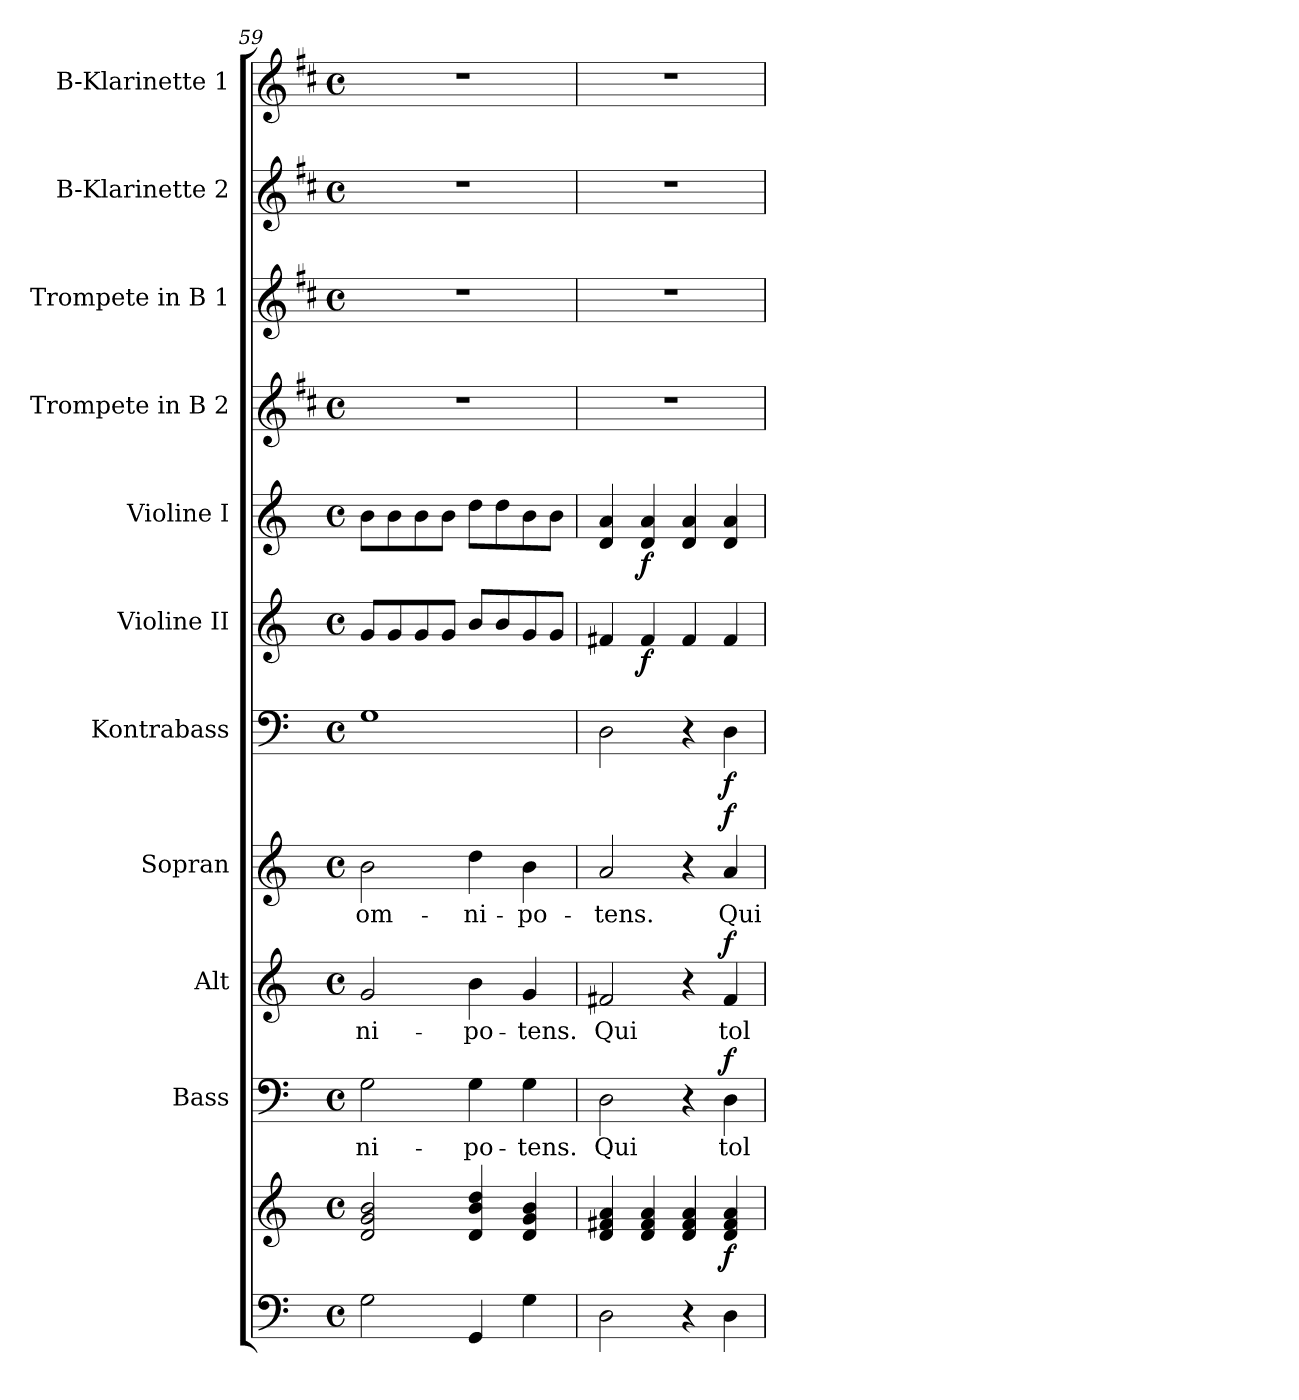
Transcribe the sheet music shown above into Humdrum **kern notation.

**kern	**kern	**dynam	**kern	**text	**dynam	**kern	**text	**dynam	**kern	**text	**dynam	**kern	**dynam	**kern	**dynam	**kern	**dynam	**kern	**kern	**kern	**kern
*part11	*part11	*part11	*part10	*part10	*part10	*part9	*part9	*part9	*part8	*part8	*part8	*part7	*part7	*part6	*part6	*part5	*part5	*part4	*part3	*part2	*part1
*staff12	*staff11	*staff11/12	*staff10	*staff10	*staff10	*staff9	*staff9	*staff9	*staff8	*staff8	*staff8	*staff7	*staff7	*staff6	*staff6	*staff5	*staff5	*staff4	*staff3	*staff2	*staff1
*	*	*	*I"Bass	*	*	*I"Alt	*	*	*I"Sopran	*	*	*I"Kontrabass	*	*I"Violine II	*	*I"Violine I	*	*I"Trompete in B 2	*I"Trompete in B 1	*I"B-Klarinette 2	*I"B-Klarinette 1
*	*	*	*I'B.	*	*	*I'A.	*	*	*I'S.	*	*	*I'Kb.	*	*I'Vl. II	*	*I'Vl. I	*	*I'Tr. 2	*I'Tr. 1	*I'B Kl. 2	*I'B Kl. 1
*clefF4	*clefG2	*	*clefF4	*	*	*clefG2	*	*	*clefG2	*	*	*clefF4	*	*clefG2	*	*clefG2	*	*clefG2	*clefG2	*clefG2	*clefG2
*	*	*	*	*	*	*	*	*	*	*	*	*ITrd7c12	*	*	*	*	*	*ITrd1c2	*ITrd1c2	*ITrd1c2	*ITrd1c2
*k[]	*k[]	*	*k[]	*	*	*k[]	*	*	*k[]	*	*	*k[]	*	*k[]	*	*k[]	*	*k[]	*k[]	*k[]	*k[]
*C:	*C:	*	*C:	*	*	*C:	*	*	*C:	*	*	*C:	*	*C:	*	*C:	*	*C:	*C:	*C:	*C:
*M4/4	*M4/4	*	*M4/4	*	*	*M4/4	*	*	*M4/4	*	*	*M4/4	*	*M4/4	*	*M4/4	*	*M4/4	*M4/4	*M4/4	*M4/4
*met(c)	*met(c)	*	*met(c)	*	*	*met(c)	*	*	*met(c)	*	*	*met(c)	*	*met(c)	*	*met(c)	*	*met(c)	*met(c)	*met(c)	*met(c)
=59	=59	=59	=59	=59	=59	=59	=59	=59	=59	=59	=59	=59	=59	=59	=59	=59	=59	=59	=59	=59	=59
!	!	!	!	!LO:LY:b	!	!	!LO:LY:b	!	!	!LO:LY:b	!	!	!	!	!	!	!	!	!	!	!
2G\	2d/ 2g/ 2b/	.	2G\	-ni-	.	2g/	-ni-	.	2b\	om-	.	1GG	.	8g/L	.	8b\L	.	1r	1r	1r	1r
.	.	.	.	.	.	.	.	.	.	.	.	.	.	8g/	.	8b\	.	.	.	.	.
.	.	.	.	.	.	.	.	.	.	.	.	.	.	8g/	.	8b\	.	.	.	.	.
.	.	.	.	.	.	.	.	.	.	.	.	.	.	8g/J	.	8b\J	.	.	.	.	.
!	!	!	!	!LO:LY:b	!	!	!LO:LY:b	!	!	!LO:LY:b	!	!	!	!	!	!	!	!	!	!	!
4GG/	4d/ 4b/ 4dd/	.	4G\	-po-	.	4b\	-po-	.	4dd\	-ni-	.	.	.	8b/L	.	8dd\L	.	.	.	.	.
.	.	.	.	.	.	.	.	.	.	.	.	.	.	8b/	.	8dd\	.	.	.	.	.
!	!	!	!	!LO:LY:b	!	!	!LO:LY:b	!	!	!LO:LY:b	!	!	!	!	!	!	!	!	!	!	!
4G\	4d/ 4g/ 4b/	.	4G\	-tens.	.	4g/	-tens.	.	4b\	-po-	.	.	.	8g/	.	8b\	.	.	.	.	.
.	.	.	.	.	.	.	.	.	.	.	.	.	.	8g/J	.	8b\J	.	.	.	.	.
!!LO:PB:g=z
=60	=60	=60	=60	=60	=60	=60	=60	=60	=60	=60	=60	=60	=60	=60	=60	=60	=60	=60	=60	=60	=60
!	!	!	!	!LO:LY:b	!	!	!LO:LY:b	!	!	!LO:LY:b	!	!	!	!	!	!	!	!	!	!	!
2D\	4d/ 4f#X/ 4a/	.	2D\	Qui	.	2f#X/	Qui	.	2a/	-tens.	.	2DD\	.	4f#X/	.	4d/ 4a/	.	1r	1r	1r	1r
!	!	!	!	!	!	!	!	!	!	!	!	!	!	!	!LO:DY:b	!	!LO:DY:b	!	!	!	!
.	4d/ 4f#/ 4a/	.	.	.	.	.	.	.	.	.	.	.	.	4f#/	f	4d/ 4a/	f	.	.	.	.
4r	4d/ 4f#/ 4a/	.	4r	.	.	4r	.	.	4r	.	.	4r	.	4f#/	.	4d/ 4a/	.	.	.	.	.
!	!	!LO:DY:b	!	!LO:LY:b	!LO:DY:a	!	!LO:LY:b	!LO:DY:a	!	!LO:LY:b	!LO:DY:a	!	!LO:DY:b	!	!	!	!	!	!	!	!
4D\	4d/ 4f#/ 4a/	f	4D\	tol-	f	4f#/	tol-	f	4a/	Qui	f	4DD\	f	4f#/	.	4d/ 4a/	.	.	.	.	.
=	=	=	=	=	=	=	=	=	=	=	=	=	=	=	=	=	=	=	=	=	=
*-	*-	*-	*-	*-	*-	*-	*-	*-	*-	*-	*-	*-	*-	*-	*-	*-	*-	*-	*-	*-	*-
